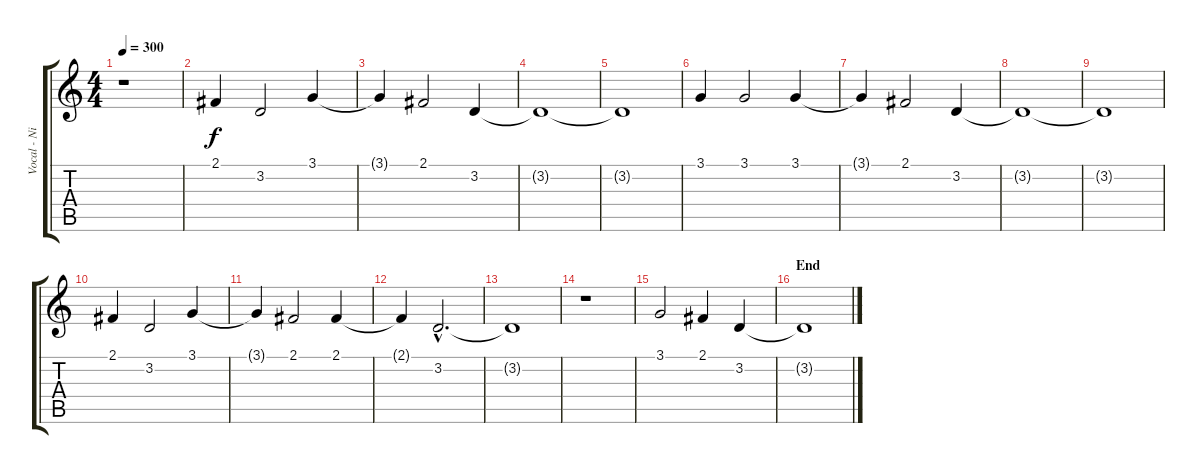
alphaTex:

\track ("Vocal - Nikola" "Vocal - Ni") {instrument flute}
\staff {score tabs}
\tuning (E4 B3 G3 D3 A2 E2) {hide}
\ts (4 4)
\tempo 300
\clef g2
\ks c
r.1{dy f} |
2.1.4 3.2.2 3.1.4 |
3.1{t}.4 2.1.2 3.2.4 |
3.2{t}.1 |
3.2{t}.1 |
3.1.4 3.1.2 3.1.4 |
3.1{t}.4 2.1.2 3.2.4 |
3.2{t}.1 |
3.2{t}.1 |
2.1.4 3.2.2 3.1.4 |
3.1{t}.4 2.1.2 2.1.4 |
2.1{t}.4 3.2{hac}.2{d} |
3.2{t}.1 |
r.1 |
3.1.2 2.1.4 3.2.4 |
\section ("" "End")
3.2{t}.1
